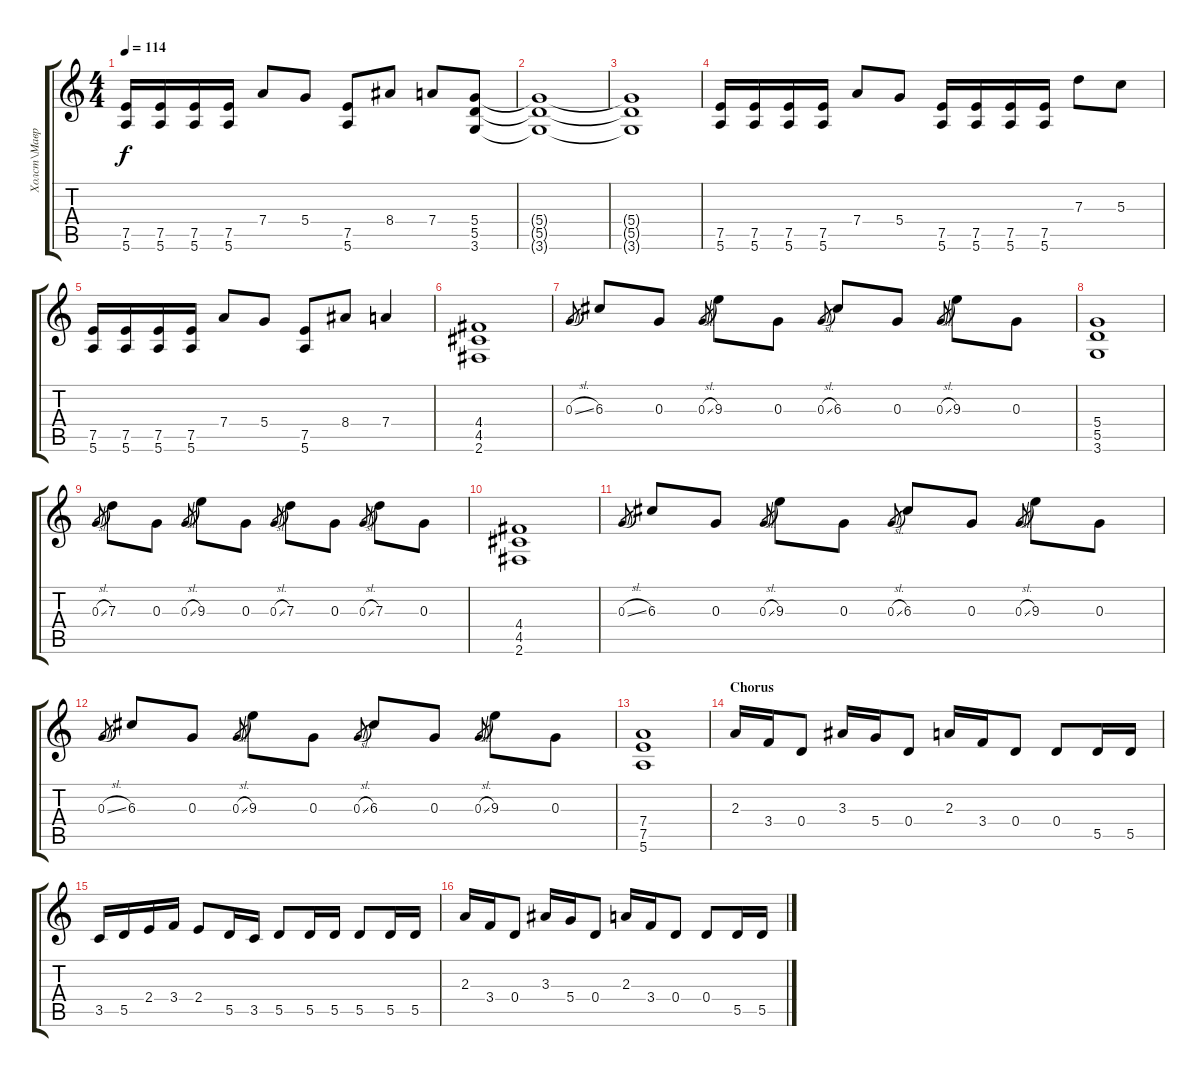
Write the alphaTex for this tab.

\track ("Холст\\Маврик" "Холст\\Мавр") {instrument overdrivenguitar}
\staff {score tabs}
\tuning (E4 B3 G3 D3 A2 E2) {hide}
\ts (4 4)
\tempo 114
\clef g2
\ks c
(7.5 5.6).16{dy f} (7.5 5.6).16 (7.5 5.6).16 (7.5 5.6).16 7.4.8 5.4.8 (7.5 5.6).8 8.4.8 7.4.8 (5.4 5.5 3.6).8 |
(5.4{t} 5.5{t} 3.6{t}).1 |
(5.4{t} 5.5{t} 3.6{t}).1 |
(7.5 5.6).16 (7.5 5.6).16 (7.5 5.6).16 (7.5 5.6).16 7.4.8 5.4.8 (7.5 5.6).16 (7.5 5.6).16 (7.5 5.6).16 (7.5 5.6).16 7.3.8 5.3.8 |
(7.5 5.6).16 (7.5 5.6).16 (7.5 5.6).16 (7.5 5.6).16 7.4.8 5.4.8 (7.5 5.6).8 8.4.8 7.4.4 |
(4.4 4.5 2.6).1 |
0.3{sl}.8{gr} 6.3.8 0.3.8 0.3{sl}.8{gr} 9.3.8 0.3.8 0.3{sl}.8{gr} 6.3.8 0.3.8 0.3{sl}.8{gr} 9.3.8 0.3.8 |
(5.4 5.5 3.6).1 |
0.3{sl}.8{gr} 7.3.8 0.3.8 0.3{sl}.8{gr} 9.3.8 0.3.8 0.3{sl}.8{gr} 7.3.8 0.3.8 0.3{sl}.8{gr} 7.3.8 0.3.8 |
(4.4 4.5 2.6).1 |
0.3{sl}.8{gr} 6.3.8 0.3.8 0.3{sl}.8{gr} 9.3.8 0.3.8 0.3{sl}.8{gr} 6.3.8 0.3.8 0.3{sl}.8{gr} 9.3.8 0.3.8 |
0.3{sl}.8{gr} 6.3.8 0.3.8 0.3{sl}.8{gr} 9.3.8 0.3.8 0.3{sl}.8{gr} 6.3.8 0.3.8 0.3{sl}.8{gr} 9.3.8 0.3.8 |
(7.4 7.5 5.6).1 |
\section ("" "Chorus")
2.3.16 3.4.16 0.4.8 3.3.16 5.4.16 0.4.8 2.3.16 3.4.16 0.4.8 0.4.8 5.5.16 5.5.16 |
3.5.16 5.5.16 2.4.16 3.4.16 2.4.8 5.5.16 3.5.16 5.5.8 5.5.16 5.5.16 5.5.8 5.5.16 5.5.16 |
2.3.16 3.4.16 0.4.8 3.3.16 5.4.16 0.4.8 2.3.16 3.4.16 0.4.8 0.4.8 5.5.16 5.5.16
